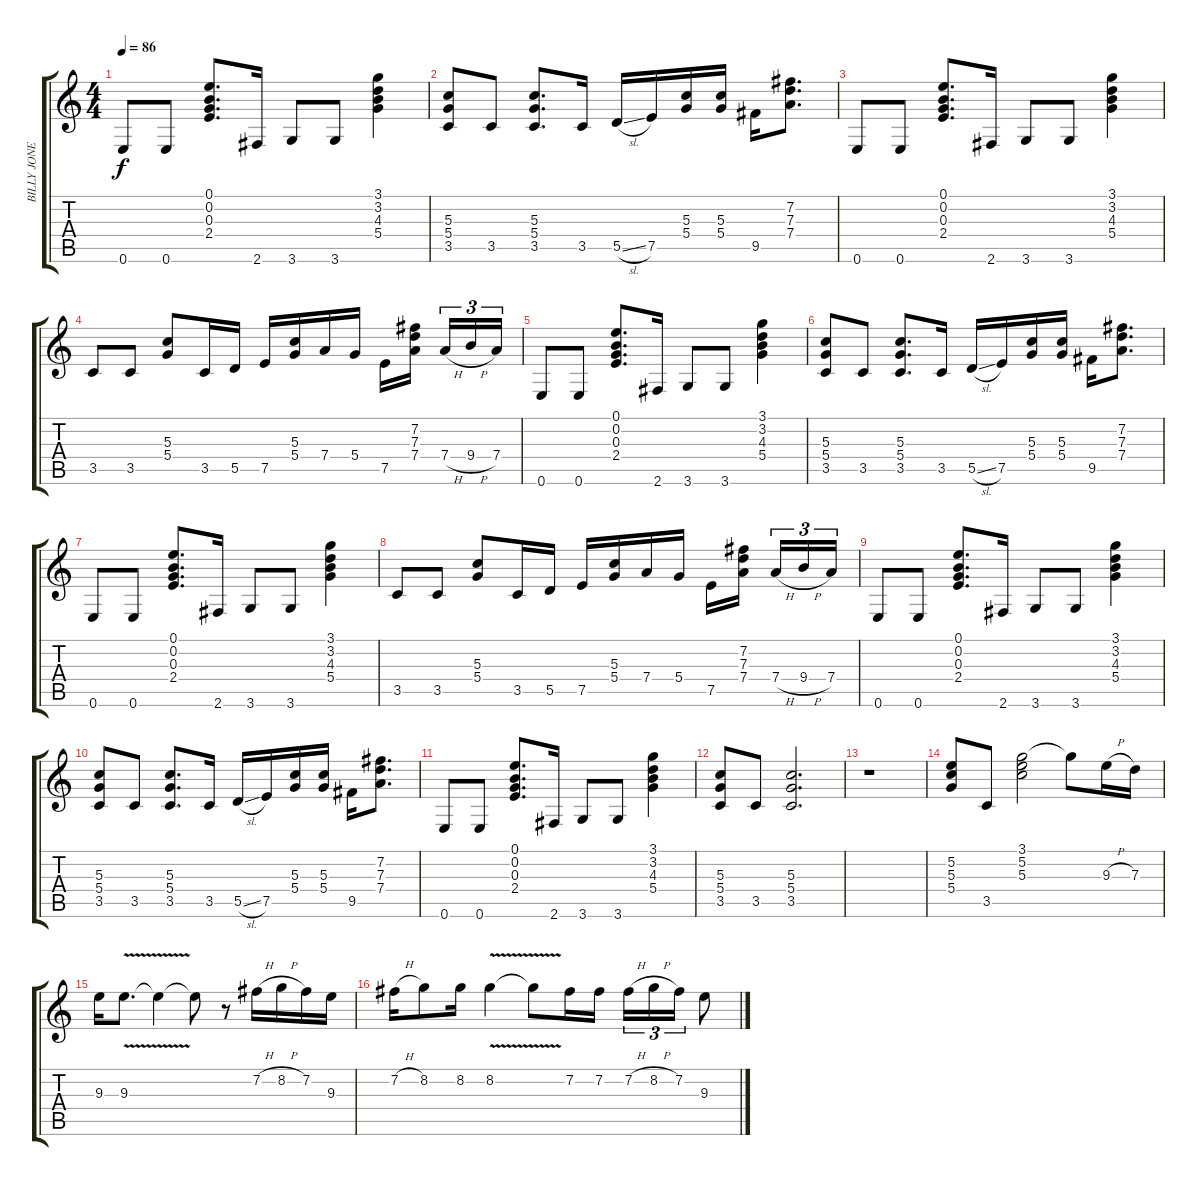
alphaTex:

\track ("BILLY JONES" "BILLY JONE") {instrument electricguitarclean}
\staff {score tabs}
\tuning (E4 B3 G3 D3 A2 E2) {hide}
\ts (4 4)
\tempo 86
\clef g2
\ks c
0.6.8{dy f} 0.6.8 (0.1 0.2 0.3 2.4).8{d} 2.6.16 3.6.8 3.6.8 (3.1 3.2 4.3 5.4).4 |
(5.3 5.4 3.5).8 3.5.8 (5.3 5.4 3.5).8{d} 3.5.16 5.5{sl}.16 7.5.16 (5.3 5.4).16 (5.3 5.4).16 9.5.16 (7.2 7.3 7.4).8{d} |
0.6.8 0.6.8 (0.1 0.2 0.3 2.4).8{d} 2.6.16 3.6.8 3.6.8 (3.1 3.2 4.3 5.4).4 |
3.5.8 3.5.8 (5.3 5.4).8 3.5.16 5.5.16 7.5.16 (5.3 5.4).16 7.4.16 5.4.16 7.5.16 (7.2 7.3 7.4).16{beam splitsecondary} 7.4{h}.16{tu (3 2)} 9.4{h}.16{tu (3 2)} 7.4.16{tu (3 2)} |
0.6.8 0.6.8 (0.1 0.2 0.3 2.4).8{d} 2.6.16 3.6.8 3.6.8 (3.1 3.2 4.3 5.4).4 |
(5.3 5.4 3.5).8 3.5.8 (5.3 5.4 3.5).8{d} 3.5.16 5.5{sl}.16 7.5.16 (5.3 5.4).16 (5.3 5.4).16 9.5.16 (7.2 7.3 7.4).8{d} |
0.6.8 0.6.8 (0.1 0.2 0.3 2.4).8{d} 2.6.16 3.6.8 3.6.8 (3.1 3.2 4.3 5.4).4 |
3.5.8 3.5.8 (5.3 5.4).8 3.5.16 5.5.16 7.5.16 (5.3 5.4).16 7.4.16 5.4.16 7.5.16 (7.2 7.3 7.4).16{beam splitsecondary} 7.4{h}.16{tu (3 2)} 9.4{h}.16{tu (3 2)} 7.4.16{tu (3 2)} |
0.6.8 0.6.8 (0.1 0.2 0.3 2.4).8{d} 2.6.16 3.6.8 3.6.8 (3.1 3.2 4.3 5.4).4 |
(5.3 5.4 3.5).8 3.5.8 (5.3 5.4 3.5).8{d} 3.5.16 5.5{sl}.16 7.5.16 (5.3 5.4).16 (5.3 5.4).16 9.5.16 (7.2 7.3 7.4).8{d} |
0.6.8 0.6.8 (0.1 0.2 0.3 2.4).8{d} 2.6.16 3.6.8 3.6.8 (3.1 3.2 4.3 5.4).4 |
(5.3 5.4 3.5).8 3.5.8 (5.3 5.4 3.5).2{d} |
r.1 |
(5.2 5.3 5.4).8 3.5.8 (3.1 5.2 5.3).2 3.1{t}.8 9.3{h}.16 7.3.16 |
9.3.16 9.3{v}.8{d} 9.3{t}.4 9.3{t}.8 r.8 7.2{h}.16 8.2{h}.16 7.2.16 9.3.16 |
7.2{h}.16 8.2.8 8.2.16 8.2{v}.4 8.2{t}.8 7.2.16 7.2.16 7.2{h}.16{tu (3 2)} 8.2{h}.16{tu (3 2)} 7.2.16{tu (3 2)} 9.3.8
